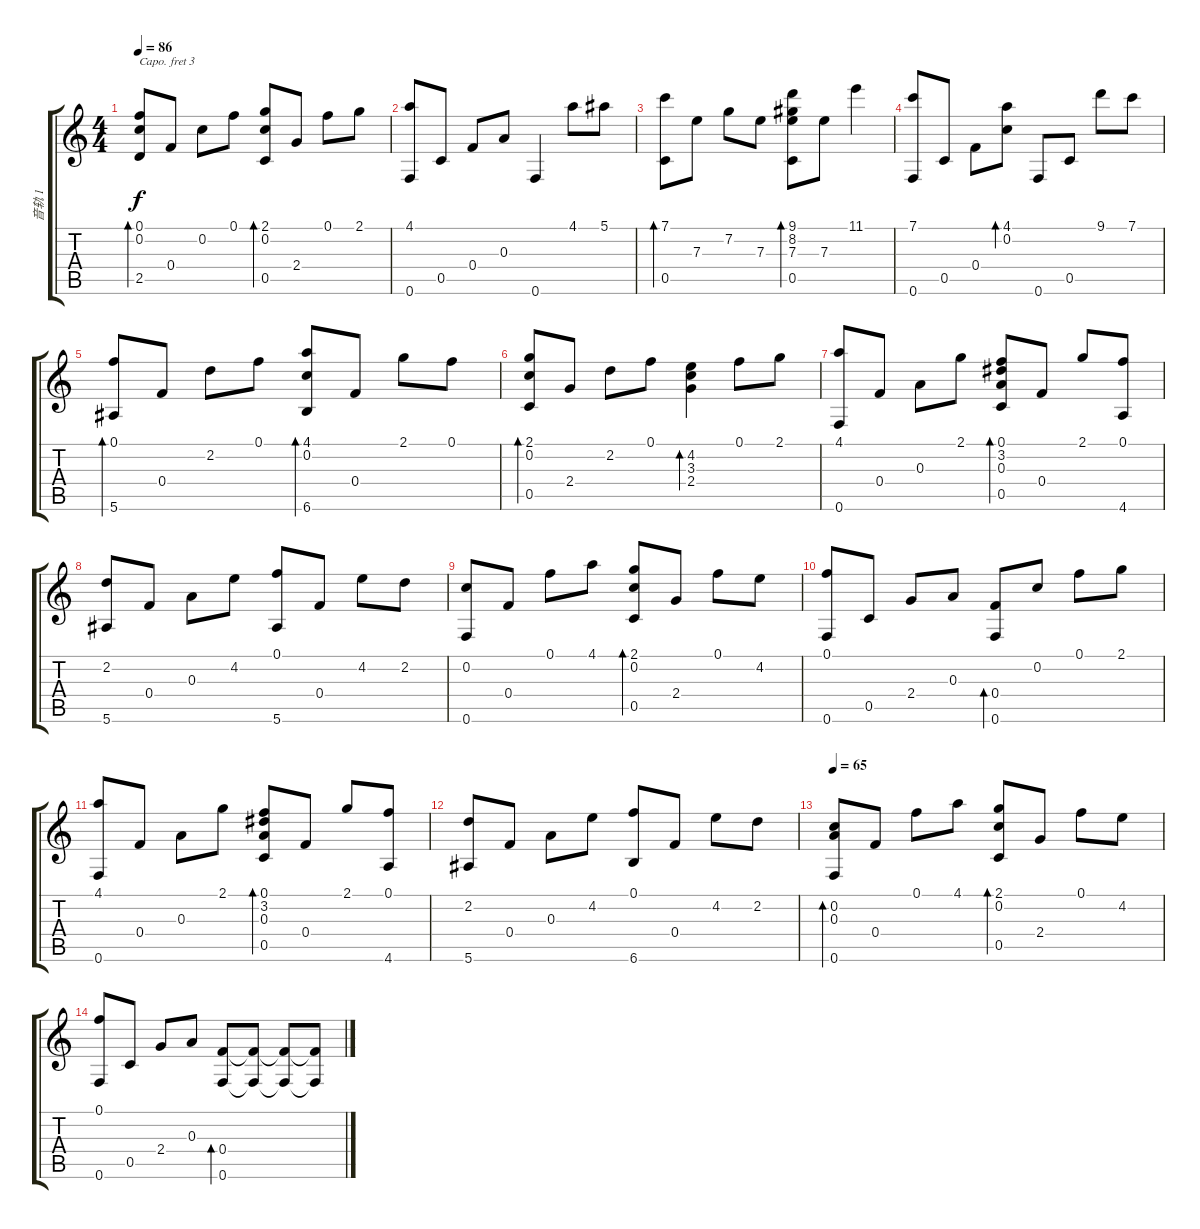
\track ("音轨 1" "音轨 1") {instrument acousticguitarsteel}
\staff {score tabs}
\capo 3
\tuning (D4 A3 Gb3 D3 A2 D2) {hide}
\ts (4 4)
\tempo 86
\clef g2
\ks c
(0.1 0.2 2.5).8{bd 240 dy f} 0.4.8 0.2.8 0.1.8 (2.1 0.2 0.5).8{bd 240} 2.4.8 0.1.8 2.1.8 |
(4.1 0.6).8 0.5.8 0.4.8 0.3.8 0.6.4 4.1.8 5.1.8 |
(7.1 0.5).8{bd 120} 7.3.8 7.2.8 7.3.8 (9.1 8.2 7.3 0.5).8{bd 240} 7.3.8 11.1.4 |
(7.1 0.6).8 0.5.8 0.4.8 (4.1 0.2).8{bd 240} 0.6.8 0.5.8 9.1.8 7.1.8 |
(0.1 5.6).8{bd 240} 0.4.8 2.2.8 0.1.8 (4.1 0.2 6.6).8{bd 240} 0.4.8 2.1.8 0.1.8 |
(2.1 0.2 0.5).8{bd 240} 2.4.8 2.2.8 0.1.8 (4.2 3.3 2.4).4{bd 240} 0.1.8 2.1.8 |
(4.1 0.6).8 0.4.8 0.3.8 2.1.8 (0.1 3.2 0.3 0.5).8{bd 240} 0.4.8 2.1.8 (0.1 4.6).8 |
(2.2 5.6).8 0.4.8 0.3.8 4.2.8 (0.1 5.6).8 0.4.8 4.2.8 2.2.8 |
(0.2 0.6).8 0.4.8 0.1.8 4.1.8 (2.1 0.2 0.5).8{bd 240} 2.4.8 0.1.8 4.2.8 |
(0.1 0.6).8 0.5.8 2.4.8 0.3.8 (0.4 0.6).8{bd 120} 0.2.8 0.1.8 2.1.8 |
(4.1 0.6).8 0.4.8 0.3.8 2.1.8 (0.1 3.2 0.3 0.5).8{bd 240} 0.4.8 2.1.8 (0.1 4.6).8 |
(2.2 5.6).8 0.4.8 0.3.8 4.2.8 (0.1 6.6).8 0.4.8 4.2.8 2.2.8 |
\tempo 65
(0.2 0.3 0.6).8{bd 240} 0.4.8 0.1.8 4.1.8 (2.1 0.2 0.5).8{bd 240} 2.4.8 0.1.8 4.2.8 |
(0.1 0.6).8 0.5.8 2.4.8 0.3.8 (0.4 0.6).8{bd 120} (0.4{t} 0.6{t}).8 (0.4{t} 0.6{t}).8 (0.4{t} 0.6{t}).8
